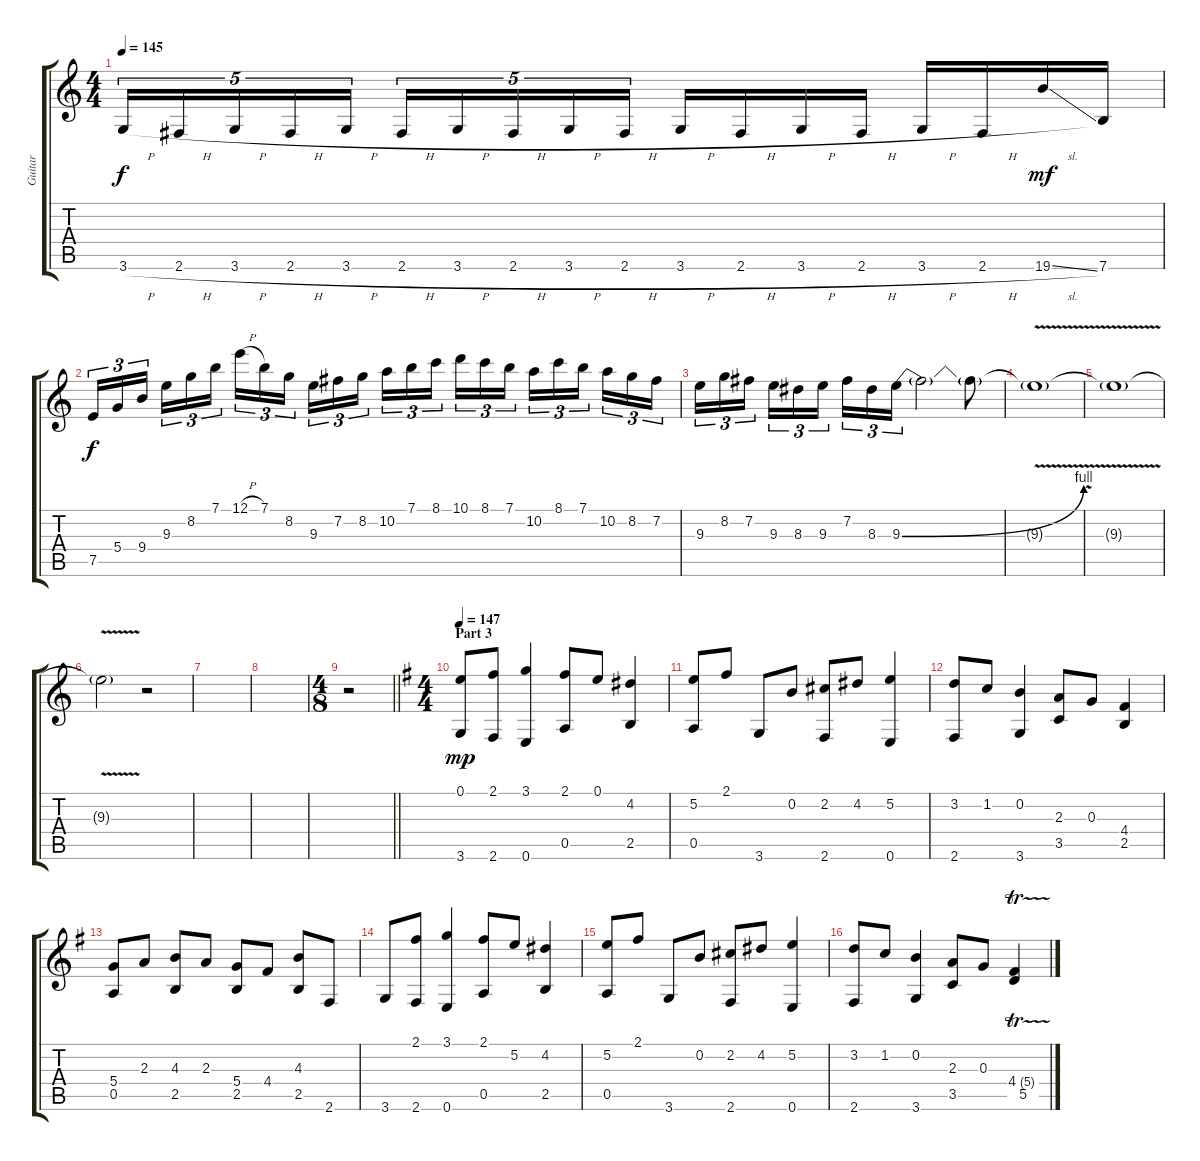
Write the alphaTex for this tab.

\track ("Guitar" "Guitar") {instrument overdrivenguitar}
\staff {score tabs}
\tuning (E4 B3 G3 D3 A2 E2) {hide}
\ts (4 4)
\tempo 145
\clef g2
\ks c
3.6{h}.16{tu (5 4) dy f} 2.6{h}.16{tu (5 4)} 3.6{h}.16{tu (5 4)} 2.6{h}.16{tu (5 4)} 3.6{h}.16{tu (5 4)} 2.6{h}.16{tu (5 4)} 3.6{h}.16{tu (5 4)} 2.6{h}.16{tu (5 4)} 3.6{h}.16{tu (5 4)} 2.6{h}.16{tu (5 4)} 3.6{h}.16 2.6{h}.16 3.6{h}.16 2.6{h}.16 3.6{h}.16 2.6{h}.16 19.6{sl}.16{dy mf} 7.6.16 |
7.5.16{tu (3 2) dy f} 5.4.16{tu (3 2)} 9.4.16{tu (3 2) beam splitsecondary} 9.3.16{tu (3 2)} 8.2.16{tu (3 2)} 7.1.16{tu (3 2)} 12.1{h}.16{tu (3 2)} 7.1.16{tu (3 2)} 8.2.16{tu (3 2) beam splitsecondary} 9.3.16{tu (3 2)} 7.2.16{tu (3 2)} 8.2.16{tu (3 2)} 10.2.16{tu (3 2)} 7.1.16{tu (3 2)} 8.1.16{tu (3 2) beam splitsecondary} 10.1.16{tu (3 2)} 8.1.16{tu (3 2)} 7.1.16{tu (3 2)} 10.2.16{tu (3 2)} 8.1.16{tu (3 2)} 7.1.16{tu (3 2) beam splitsecondary} 10.2.16{tu (3 2)} 8.2.16{tu (3 2)} 7.2.16{tu (3 2)} |
9.3.16{tu (3 2)} 8.2.16{tu (3 2)} 7.2.16{tu (3 2) beam splitsecondary} 9.3.16{tu (3 2)} 8.3.16{tu (3 2)} 9.3.16{tu (3 2)} 7.2.16{tu (3 2)} 8.3.16{tu (3 2)} 9.3{be (bend 0 0 60 4)}.16{tu (3 2)} 9.3{t}.2 9.3{t}.8 |
9.3{v t}.1 |
9.3{t}.1 |
9.3{v t}.2 r.2 |
|
|
\ts (4 8)
\barLineRight lightlight
r.2 |
\ts (4 4)
\section ("" "Part 3")
\tempo 147
\ks g
(0.1 3.6).8{dy mp instrument electricguitarjazz} (2.1 2.6).8 (3.1 0.6).4 (2.1 0.5).8 0.1.8 (4.2 2.5).4 |
(5.2 0.5).8 2.1.8 3.6.8 0.2.8 (2.2 2.6).8 4.2.8 (5.2 0.6).4 |
(3.2 2.6).8 1.2.8 (0.2 3.6).4 (2.3 3.5).8 0.3.8 (4.4 2.5).4 |
(5.4 0.5).8 2.3.8 (4.3 2.5).8 2.3.8 (5.4 2.5).8 4.4.8 (4.3 2.5).8 2.6.8 |
3.6.8 (2.1 2.6).8 (3.1 0.6).4 (2.1 0.5).8 5.2.8 (4.2 2.5).4 |
(5.2 0.5).8 2.1.8 3.6.8 0.2.8 (2.2 2.6).8 4.2.8 (5.2 0.6).4 |
(3.2 2.6).8 1.2.8 (0.2 3.6).4 (2.3 3.5).8 0.3.8 (4.4{tr (5 16)} 5.5).4
